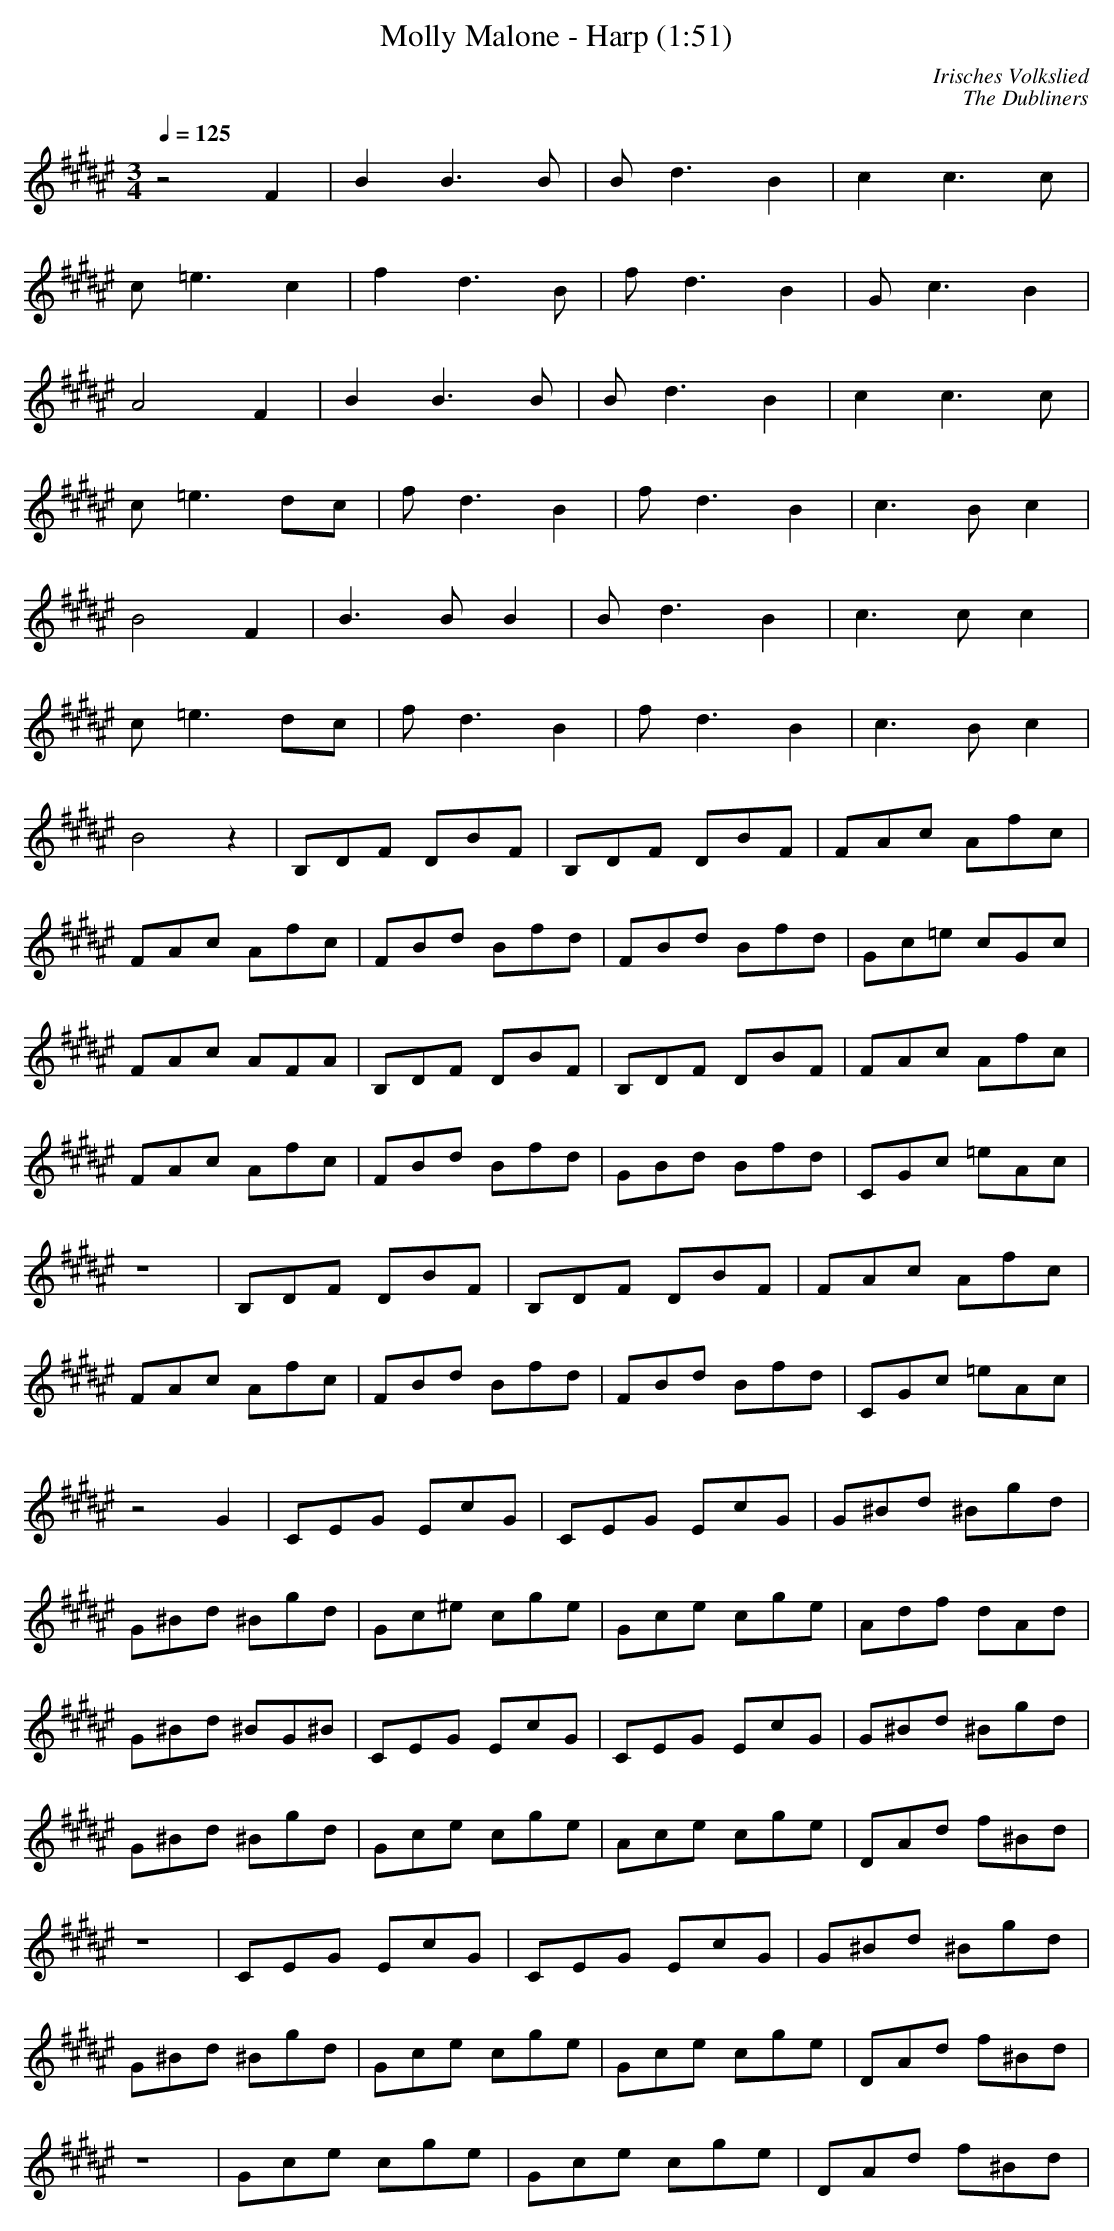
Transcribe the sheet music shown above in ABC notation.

X:1
T:Molly Malone - Harp (1:51)
C:Irisches Volkslied
C:The Dubliners
M:3/4
L:1/8
Q:1/4=125
K:F#
z4F2|B2B3B|Bd3B2|c2c3c|
c=e3c2|f2d3B|fd3B2|Gc3B2|
A4F2|B2B3B|Bd3B2|c2c3c|
c=e3dc|fd3B2|fd3B2|c3 Bc2|
B4F2|B3 BB2|Bd3B2|c3 cc2|
c=e3dc|fd3B2|fd3B2|c3 Bc2|
B4z2|B,DF DBF|B,DF DBF|FAc Afc|
FAc Afc|FBd Bfd|FBd Bfd|Gc=e cGc|
FAc AFA|B,DF DBF|B,DF DBF|FAc Afc|
FAc Afc|FBd Bfd|GBd Bfd|CGc =eAc|
z6|B,DF DBF|B,DF DBF|FAc Afc|
FAc Afc|FBd Bfd|FBd Bfd|CGc =eAc|
z4G2|CEG EcG|CEG EcG|G^Bd ^Bgd|
G^Bd ^Bgd|Gc^e cge|Gce cge|Adf dAd|
G^Bd ^BG^B|CEG EcG|CEG EcG|G^Bd ^Bgd|
G^Bd ^Bgd|Gce cge|Ace cge|DAd f^Bd|
z6|CEG EcG|CEG EcG|G^Bd ^Bgd|
G^Bd ^Bgd|Gce cge|Gce cge|DAd f^Bd|
z6|Gce cge|Gce cge|DAd f^Bd|
